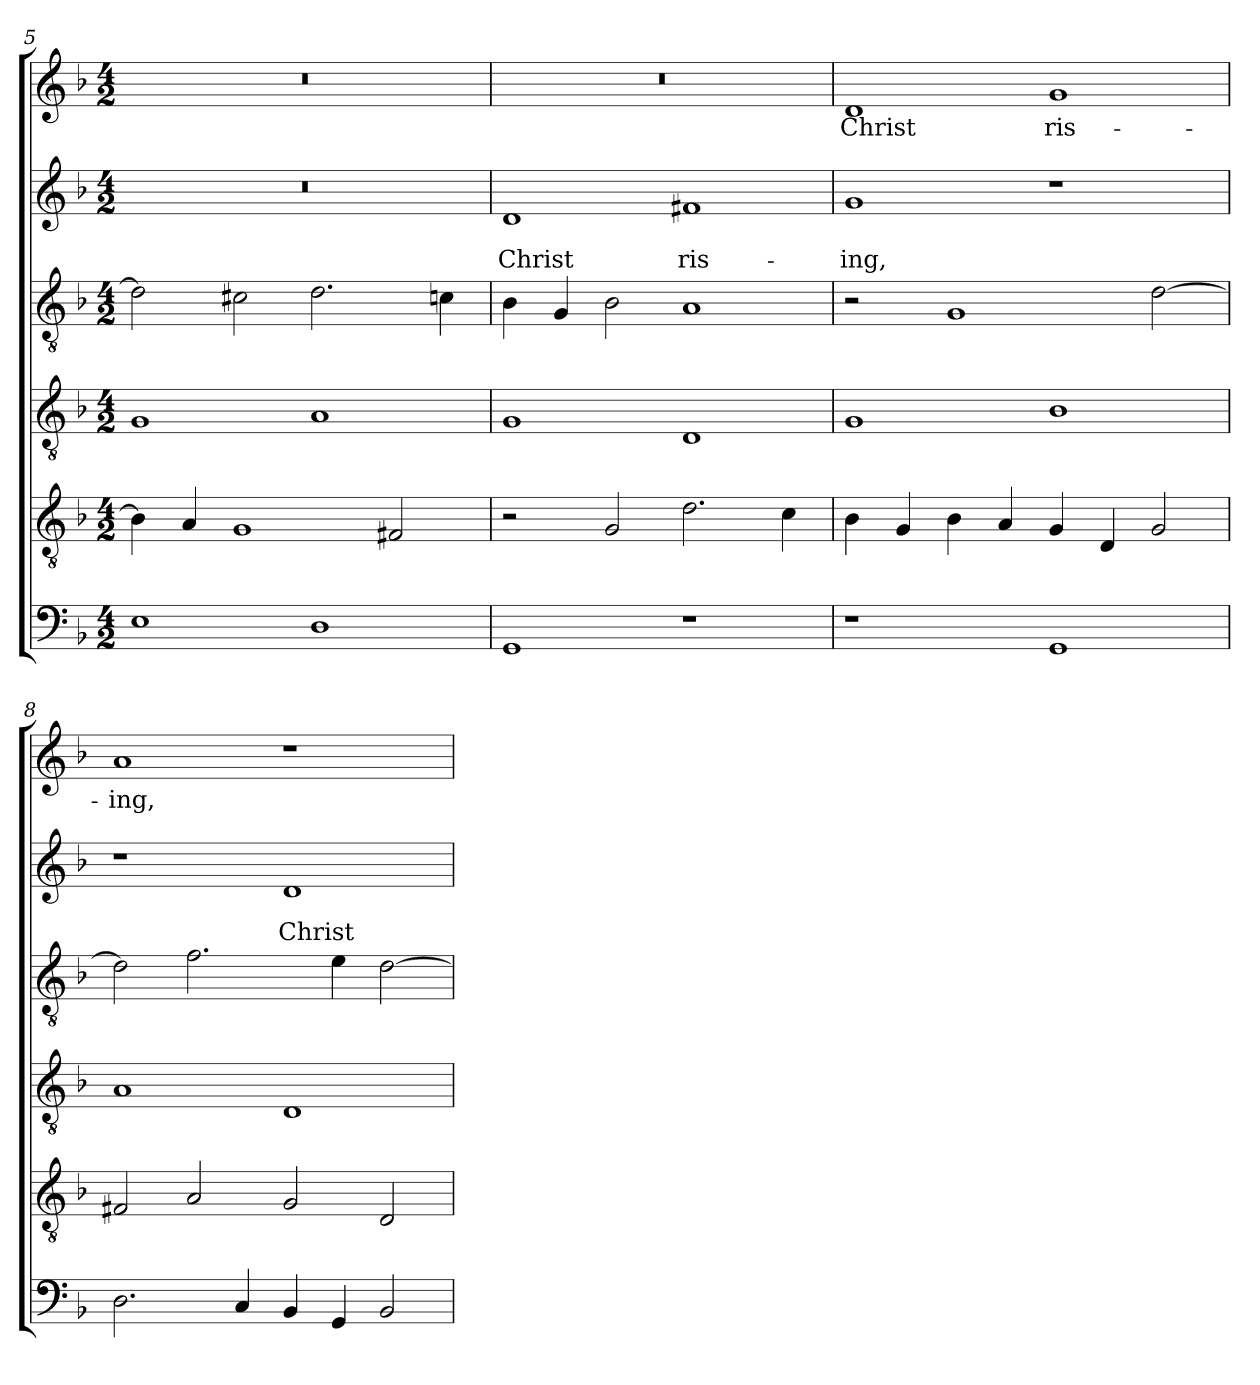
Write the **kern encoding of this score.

**kern	**kern	**kern	**kern	**kern	**text	**text	**kern	**text
*part6	*part5	*part4	*part3	*part2	*part2	*part2	*part1	*part1
*staff6	*staff5	*staff4	*staff3	*staff2	*staff2	*staff2	*staff1	*staff1
*clefF4	*clefGv2	*clefGv2	*clefGv2	*clefG2	*	*	*clefG2	*
*k[b-]	*k[b-]	*k[b-]	*k[b-]	*k[b-]	*	*	*k[b-]	*
*F:	*F:	*F:	*F:	*F:	*	*	*F:	*
*M4/2	*M4/2	*M4/2	*M4/2	*M4/2	*	*	*M4/2	*
=5	=5	=5	=5	=5	=5	=5	=5	=5
1E	4B-\]	1G	2d\]	0r	.	.	0r	.
.	4A/	.	.	.	.	.	.	.
.	1G	.	2c#X\	.	.	.	.	.
1D	.	1A	2.d\	.	.	.	.	.
.	2F#X/	.	.	.	.	.	.	.
.	.	.	4cn\	.	.	.	.	.
!!LO:LB:g=z
=6	=6	=6	=6	=6	=6	=6	=6	=6
1GG	2r	1G	4B-\	1d	.	Christ	0r	.
.	.	.	4G/	.	.	.	.	.
.	2G/	.	2B-\	.	.	.	.	.
1r	2.d\	1D	1A	1f#X	.	ris-	.	.
.	4c\	.	.	.	.	.	.	.
=7	=7	=7	=7	=7	=7	=7	=7	=7
1r	4B-\	1G	2r	1g	.	-ing,	1d	Christ
.	4G/	.	.	.	.	.	.	.
.	4B-\	.	1G	.	.	.	.	.
.	4A/	.	.	.	.	.	.	.
1GG	4G/	1B-	.	1r	.	.	1g	ris-
.	4D/	.	.	.	.	.	.	.
.	2G/	.	[2d\	.	.	.	.	.
=8	=8	=8	=8	=8	=8	=8	=8	=8
2.D\	2F#X/	1A	2d\]	1r	.	.	1a	-ing,
.	2A/	.	2.f\	.	.	.	.	.
4C/	.	.	.	.	.	.	.	.
4BB-/	2G/	1D	.	1d	.	Christ	1r	.
4GG/	.	.	4e\	.	.	.	.	.
2BB-/	2D/	.	[2d\	.	.	.	.	.
=	=	=	=	=	=	=	=	=
*-	*-	*-	*-	*-	*-	*-	*-	*-
